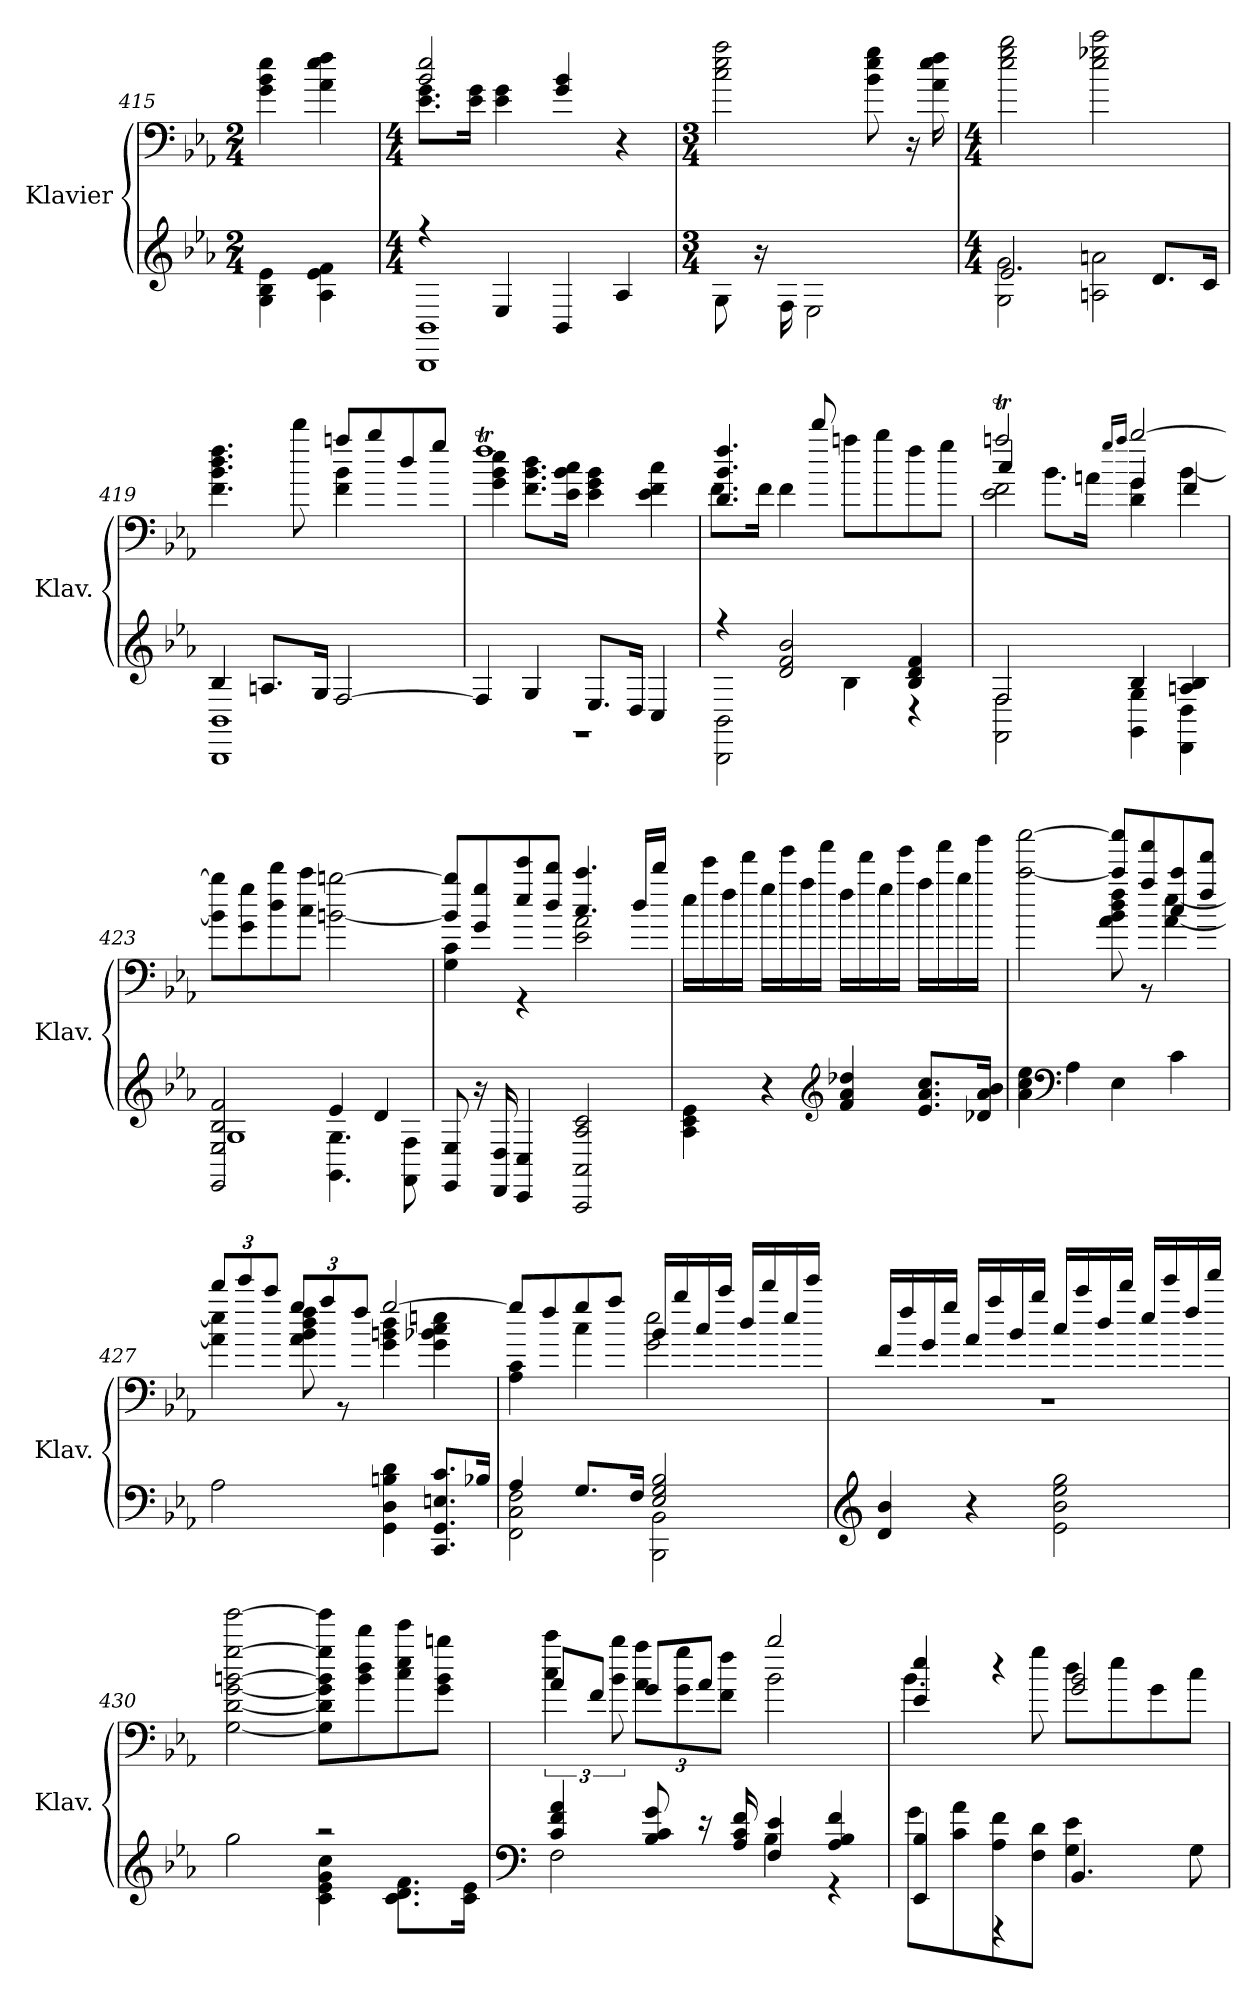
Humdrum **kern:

**kern	**kern
*part1	*part1
*staff2	*staff1
*I"Klavier	*
*I'Klav.	*
*clefG2	*clefF4
*k[b-e-a-]	*k[b-e-a-]
*M2/4	*M2/4
=415	=415
4G\ 4B-\ 4e-\	4g\ 4b-\ 4ee-\
4A-\ 4e-\ 4f\	4a-\ 4ee-\ 4ff\
!!LO:LB:g=z
=416	=416
*M4/4	*M4/4
*^	*^
4r	1BBB- 1BB-	2b-/ 2ee-/	8.e-\ 8.g\L
.	.	.	16e-\ 16g\Jk
4E-/	.	.	4e-\ 4g\
4BB-/	.	4g/ 4b-/	2ryy
4A-/	.	4r	.
*v	*v	*	*
*	*v	*v
=417	=417
*M3/4	*M3/4
8G\	2cc\ 2ee-\ 2aa-\
16r	.
16F\	.
2E-\	.
.	8b-\ 8ee-\ 8gg\
.	16r
.	16a-\ 16ee-\ 16ff\
=418	=418
*M4/4	*M4/4
*^	*
2.e-/	2G\ 2g\	2ee-\ 2gg\ 2bb-\
.	2An\ 2an\	2ee-\ 2gg-X\ 2ccc\
8.d/L	.	.
16c/Jk	.	.
=419	=419	=419
*	*	*^
4B-/	1BBB- 1BB-	4.f\ 4.b-\ 4.dd\ 4.ff\	2ryy
8.An/L	.	.	.
.	.	8ddd\	.
16G/Jk	.	.	.
[2F/	.	8aan/L	4f\ 4b-\
.	.	8bb-/	.
.	.	8dd/	4ryy
.	.	8gg/J	.
=420	=420	=420	=420
4F/]	1r	1ffT	4g\ 4b-\ 4ee-\
4G/	.	.	8.f\ 8.b-\ 8.dd\L
.	.	.	16e-\ 16b-\ 16cc\Jk
8.E-/L	.	.	4e-\ 4g\ 4b-\
16D/Jk	.	.	.
4C/	.	.	4e-\TTT 4f\TTT 4cc\TTT
=421	=421	=421	=421
4r	2BBB-\ 2BB-\	4.d/ 4.b-/ 4.ff/	8.f\L
.	.	.	16f\Jk
2d/ 2f/ 2b-/	.	.	4f\
.	.	8ddd/	.
.	4B-\	8aan\L	2ryy
.	.	8bb-\	.
4B-/ 4d/ 4f/	4r	8ff\	.
.	.	8gg\J	.
!!LO:PB:g=z
=422	=422	=422	=422
*	*	*	*^
2F/	2FF\ 2F\	2aant/	2e-\ 2f\	4cc/
.	.	.	.	8.b-\L
.	.	.	.	16an\Jk
.	.	16qgg/LL	.	.
.	.	16qaa/JJ	.	.
4B-/	4GG\ 4G\	[2bb-/	4d\ 4g\	4g/
4An/ 4B-/	4DD\ 4D\	.	[4b-\	4f/
*	*	*v	*v	*v
=423	=423	=423
*	*^	*
2EE-/ 2E-/ 2B-/ 2f/	2ryy	1G	8b-\] 8bb-\]L
.	.	.	8g\ 8gg\
.	.	.	8dd\ 8ddd\
.	.	.	8cc\ 8ccc\J
4.GG\ 4.G\	4e-/	.	[2bn\ [2bbn\
.	4d/	.	.
8FF\ 8F\	.	.	.
*v	*v	*v	*
=424	=424
*	*^
8EE-/ 8E-/	8b/] 8bb/]L	4G\ 4c\
16r	8g/ 8gg/	.
16DD/ 16D/	.	.
4CC/ 4C/	8ee-/ 8eee-/	4r
.	8dd/ 8ddd/J	.
2AAA-/ 2AA-/ 2A-/ 2c/	4.cc/ 4.ccc/	2e-\ 2a-\
.	16dd/LL	.
.	16ddd/JJ	.
*	*v	*v
=425	=425
4A-\ 4c\ 4e-\	16ee-\LL
.	16eee-\
.	16ff\
.	16fff\JJ
4r	16gg\LL
.	16ggg\
.	16aa-\
.	16aaa-\JJ
*clefG2	*
4f/ 4a-/ 4dd-X/	16ff\LL
.	16fff\
.	16gg\
.	16ggg\JJ
8.e-/ 8.a-/ 8.cc/L	16aa-\LL
.	16aaa-\
.	16bb-\
16d-X/ 16a-/ 16b-/Jk	16bbb-\JJ
=426	=426
*	*^
4a-\ 4cc\ 4ee-\	[2ccc\ [2cccc\	2ryy
*clefF4	*	*
4A-\	.	.
4E-\	8ccc/] 8cccc/]L	8a-\ 8b-\ 8dd\ 8ff\
.	8aa-/ 8aaa-/	8r
4c\	8cc/ 8ccc/	[4a-\ [4ee-\
.	8ff/ 8fff/J	.
!!LO:LB:g=z	!!
=427	=427	=427
*	*Xbrackettup	*
2A-\	12ddd/L	4a-\] 4ee-\]
.	12eee-/	.
.	12ccc/J	.
.	12gg/L	8a-\ 8b-\ 8dd\ 8ff\
.	12aa-/	.
.	.	8r
.	12ff/J	.
4GG\ 4D\ 4Bn\ 4d\	[2gg/	4g\ 4bn\ 4dd\
8.CC/ 8.GG/ 8.En/ 8.c/L	.	4g\ 4b-X\ 4cc\ 4een\
16B-X/Jk	.	.
=428	=428	=428
*^	*	*
4A-/	2FF\ 2C\ 2F\	8gg/L]	4A-\ 4c\
.	.	8ff/	.
8.G/L	.	8gg/	4cc\
.	.	8aa-/J	.
16F/Jk	.	.	.
2E-/ 2G/ 2B-/	2BBB-\ 2BB-\	16b-/LL	2g\ 2ee-\
.	.	16bb-/	.
.	.	16cc/	.
.	.	16ccc/JJ	.
.	.	16dd/LL	.
.	.	16ddd/	.
.	.	16ee-/	.
.	.	16eee-/JJ	.
*v	*v	*	*
=429	=429	=429
*clefG2	*	*
4d/ 4b-/	16f/LL	1r
.	16ff/	.
.	16g/	.
.	16gg/JJ	.
4r	16a-/LL	.
.	16aa-/	.
.	16b-/	.
.	16bb-/JJ	.
2e-\ 2b-\ 2ee-\ 2gg\	16cc/LL	.
.	16ccc/	.
.	16dd/	.
.	16ddd/JJ	.
.	16ee-/LL	.
.	16eee-/	.
.	16ff/	.
.	16fff/JJ	.
*	*v	*v
=430	=430
*^	*
2gg\	2ryy	[2G\ [2d\ [2g\ [2bn\ [2gg\ [2ggg\
2r	4c\ 4e-\ 4g\ 4cc\	8G\] 8d\] 8g\] 8b\] 8gg\] 8ggg\]L
.	.	8b\ 8dd\ 8ddd\
.	8.c\ 8.d\ 8.f\L	8cc\ 8ee-\ 8eee-\
.	.	8g\ 8b\ 8bbn\J
.	16c\ 16e-\Jk	.
!!LO:LB:g=z
=431	=431	=431
*clefF4	*	*
*	*	*^
*	*	*	*brackettup
4c/ 4f/ 4a-/	2F\	8a-/L	6cc\ 6ccc\
.	.	8f/J	.
.	.	.	12b-\ 12bb-\
*	*	*	*Xbrackettup
8B-/ 8c/ 8g/	.	8g/L	12a-\ 12aa-\L
.	.	.	12g\ 12gg\
16r	.	8a-/J	.
.	.	.	12f\ 12ff\J
16A-/ 16c/ 16f/	.	.	.
4F/ 4e-/	4B-\	2bb-/	2b-\
4A-/ 4B-/ 4f/	4r	.	.
=432	=432	=432	=432
4EE-/ 4B-/	8g\L	4e-/ 4ee-/	4.b-\
.	8c\ 8a-\	.	.
4rFFF	8A-\ 8f\	4r	.
.	8F\ 8d\J	.	8gg\
4.BB-/	4G\ 4e-\	2g/ 2b-/	8dd\L
.	.	.	8ee-\
.	4ryy	.	8g\
8G\	.	.	8cc\J
*v	*v	*	*
*	*v	*v
=	=
*-	*-
